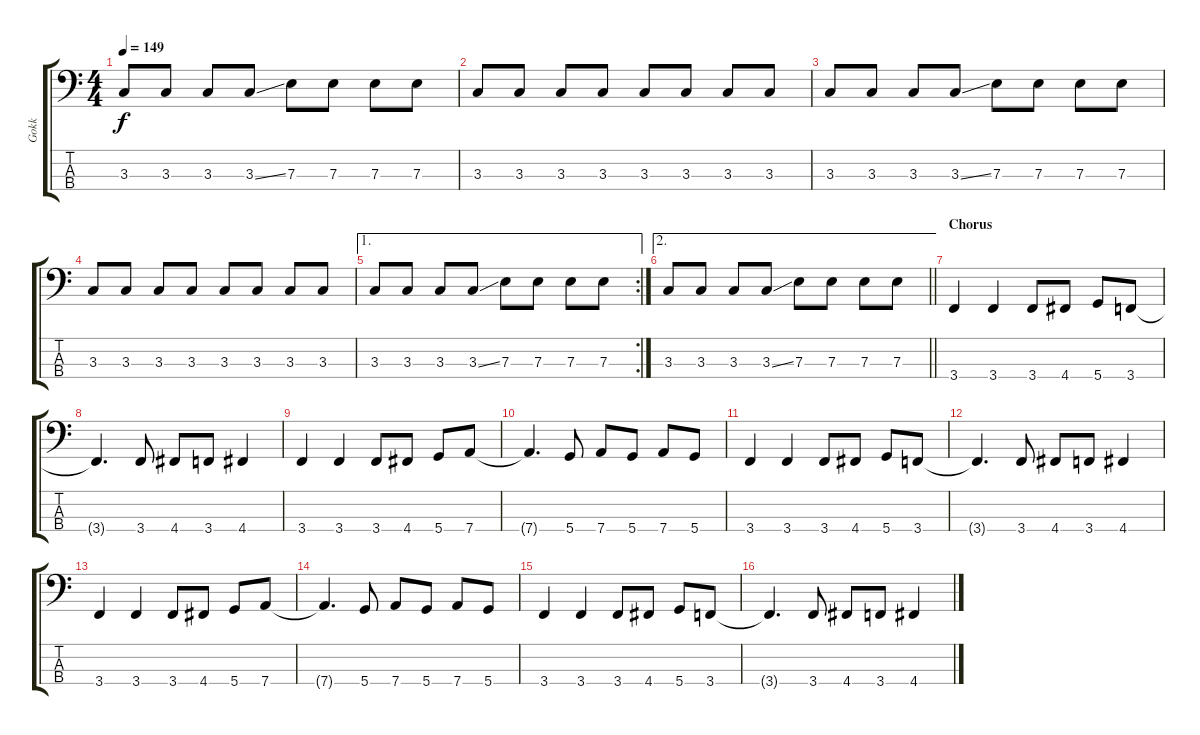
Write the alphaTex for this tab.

\track ("Gokk" "Gokk") {instrument electricbassfinger}
\staff {score tabs}
\tuning (G2 D2 A1 D1) {hide}
\ts (4 4)
\tempo 149
\clef f4
\ks c
3.3.8{dy f} 3.3.8 3.3.8 3.3{ss}.8 7.3.8 7.3.8 7.3.8 7.3.8 |
3.3.8 3.3.8 3.3.8 3.3.8 3.3.8 3.3.8 3.3.8 3.3.8 |
3.3.8 3.3.8 3.3.8 3.3{ss}.8 7.3.8 7.3.8 7.3.8 7.3.8 |
3.3.8 3.3.8 3.3.8 3.3.8 3.3.8 3.3.8 3.3.8 3.3.8 |
\ae 1
\rc 2
3.3.8 3.3.8 3.3.8 3.3{ss}.8 7.3.8 7.3.8 7.3.8 7.3.8 |
\ae 2
\barLineRight lightlight
3.3.8 3.3.8 3.3.8 3.3{ss}.8 7.3.8 7.3.8 7.3.8 7.3.8 |
\section ("" "Chorus")
3.4.4 3.4.4 3.4.8 4.4.8 5.4.8 3.4.8 |
3.4{t}.4{d} 3.4.8 4.4.8 3.4.8 4.4.4 |
3.4.4 3.4.4 3.4.8 4.4.8 5.4.8 7.4.8 |
7.4{t}.4{d} 5.4.8 7.4.8 5.4.8 7.4.8 5.4.8 |
3.4.4 3.4.4 3.4.8 4.4.8 5.4.8 3.4.8 |
3.4{t}.4{d} 3.4.8 4.4.8 3.4.8 4.4.4 |
3.4.4 3.4.4 3.4.8 4.4.8 5.4.8 7.4.8 |
7.4{t}.4{d} 5.4.8 7.4.8 5.4.8 7.4.8 5.4.8 |
3.4.4 3.4.4 3.4.8 4.4.8 5.4.8 3.4.8 |
3.4{t}.4{d} 3.4.8 4.4.8 3.4.8 4.4.4
